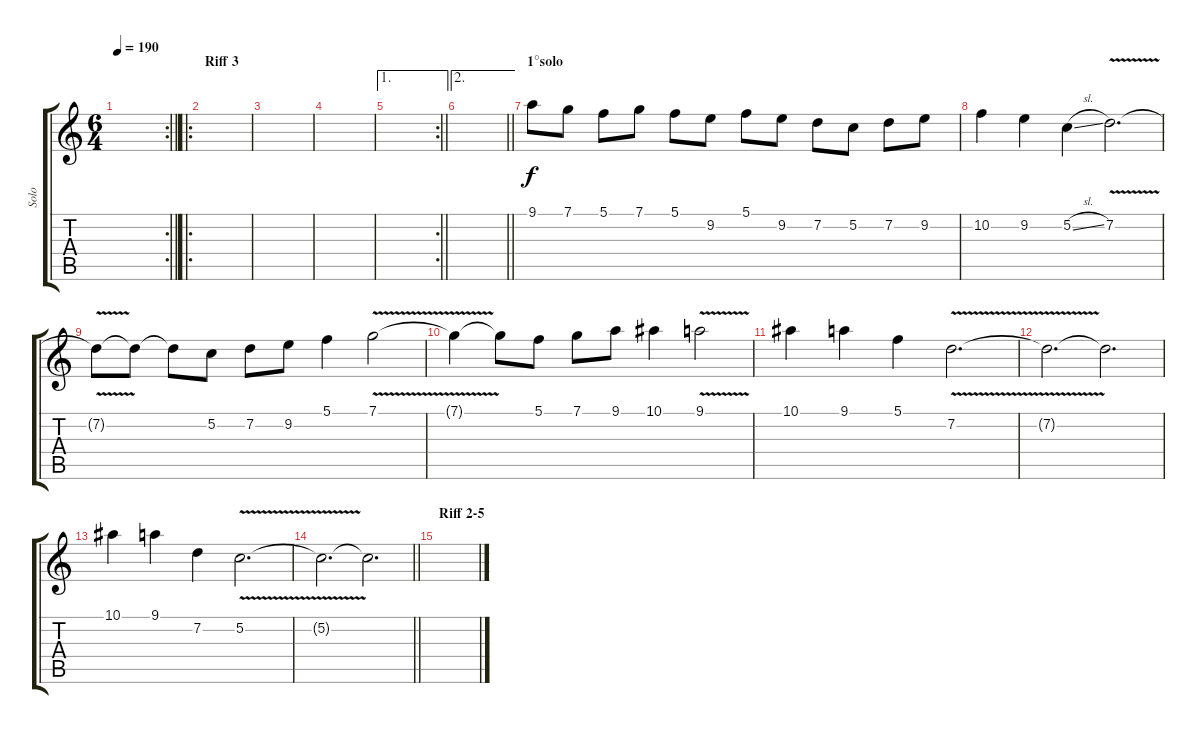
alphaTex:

\track ("Solo" "Solo") {instrument distortionguitar}
\staff {score tabs}
\tuning (C4 G3 Eb3 Bb2 F2 C2) {hide}
\rc 2
\ts (6 4)
\tempo 190
\clef g2
\barLineRight lightlight
\ks c
|
\ro
\section ("" "Riff 3")
|
|
|
\ae 1
\rc 2
\barLineRight lightlight
|
\ae 2
\barLineRight lightlight
|
\section ("" "1°solo")
9.1.8 7.1.8 5.1.8 7.1.8 5.1.8 9.2.8 5.1.8 9.2.8 7.2.8 5.2.8 7.2.8 9.2.8 |
10.2.4 9.2.4 5.2{sl}.4 7.2{v}.2{d} |
7.2{t}.8 7.2{t}.8 7.2{t}.8 5.2.8 7.2.8 9.2.8 5.1.4 7.1{v}.2 |
7.1{t}.4 7.1{t}.8 5.1.8 7.1.8 9.1.8 10.1.4 9.1{v}.2 |
10.1.4 9.1.4 5.1.4 7.2{v}.2{d} |
7.2{t}.2{d} 7.2{t}.2{d} |
10.1.4 9.1.4 7.2.4 5.2{v}.2{d} |
\barLineRight lightlight
5.2{t}.2{d} 5.2{t}.2{d} |
\section ("" "Riff 2-5")
